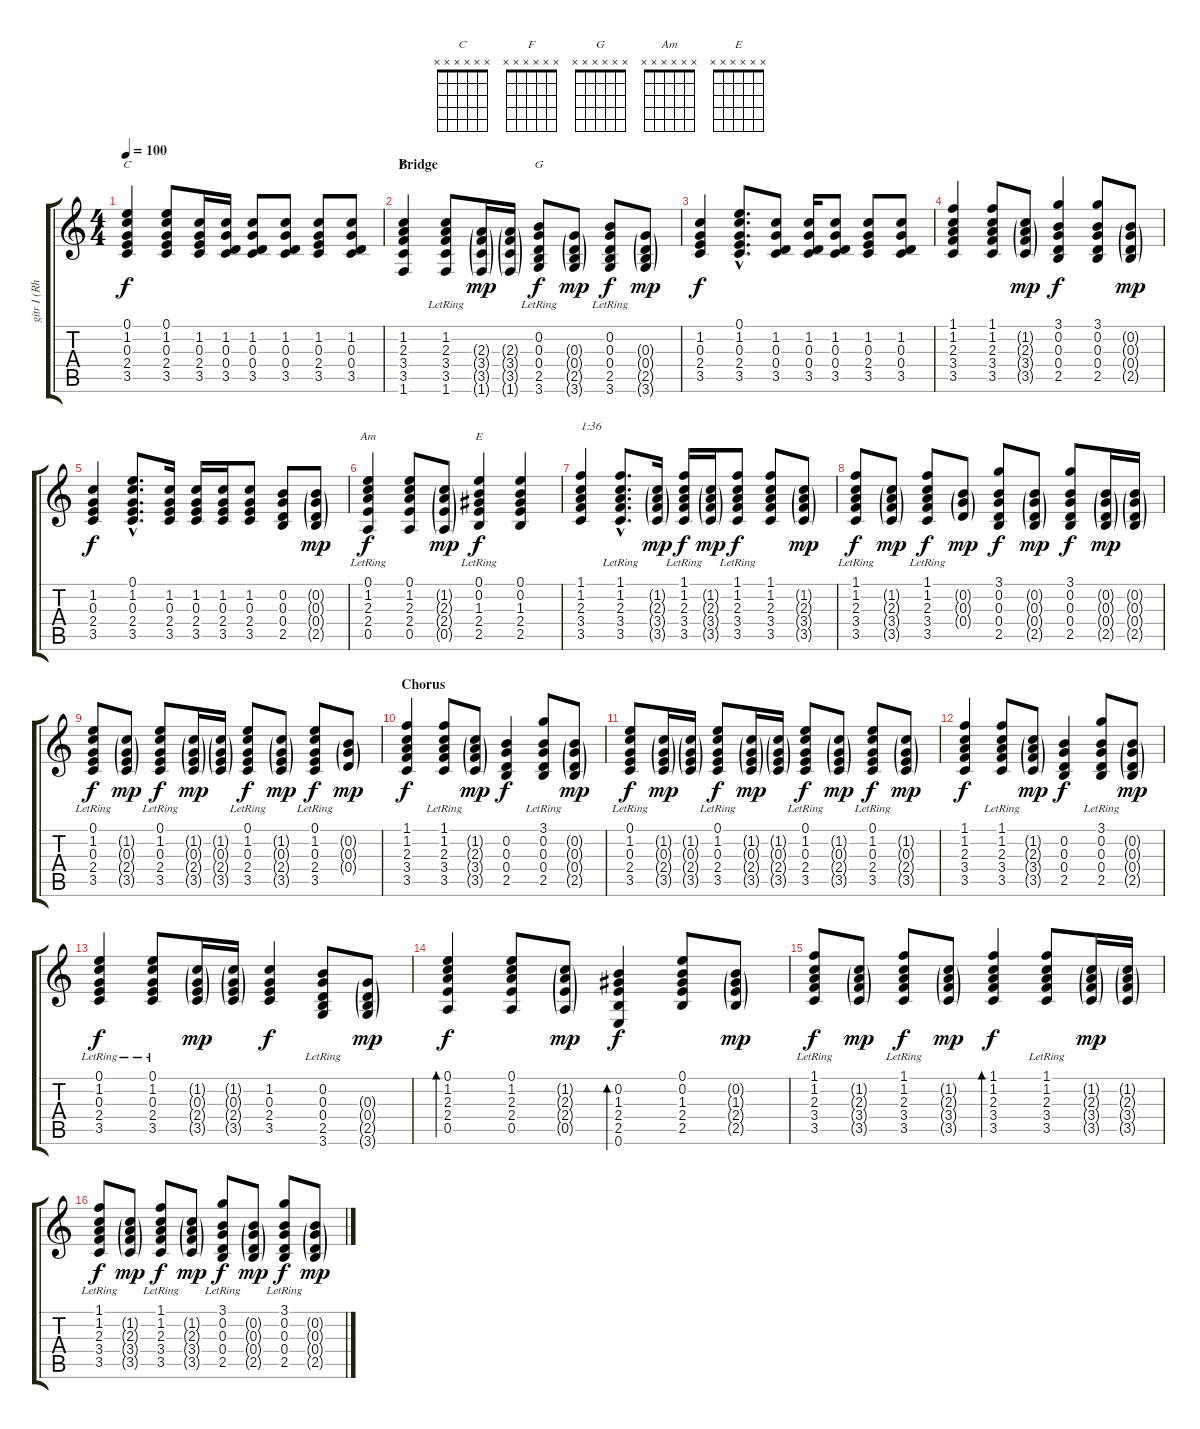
\track ("gitr I (Rhytm)" "gitr I (Rh") {instrument acousticguitarsteel}
\staff {score tabs}
\tuning (E4 B3 G3 D3 A2 E2) {hide}
\chord ("C" x x x x x x)
\chord ("F" x x x x x x)
\chord ("G" x x x x x x)
\chord ("Am" x x x x x x)
\chord ("E" x x x x x x)
\ts (4 4)
\tempo 100
\clef g2
\ks c
(0.1 1.2 0.3 2.4 3.5).4{ch "C" dy f} (0.1 1.2 0.3 2.4 3.5).8 (1.2 0.3 2.4 3.5).16 (1.2 0.3 0.4 3.5).16 (1.2 0.3 0.4 3.5).8 (1.2 0.3 0.4 3.5).8 (1.2 0.3 2.4 3.5).8 (1.2 0.3 0.4 3.5).8 |
\section ("" "Bridge")
(1.2 2.3 3.4 3.5 1.6).4{ch "F"} (1.2{lr} 2.3 3.4 3.5 1.6{lr}).8 (2.3{g} 3.4{g} 3.5{g} 1.6{g}).16{dy mp} (2.3{g} 3.4{g} 3.5{g} 1.6{g}).16 (0.2{lr} 0.3 0.4 2.5 3.6).8{ch "G" dy f} (0.3{g} 0.4{g} 2.5{g} 3.6{g}).8{dy mp} (0.2 0.3 0.4 2.5 3.6{lr}).8{dy f} (0.3{g} 0.4{g} 2.5{g} 3.6{g}).8{dy mp} |
(1.2 0.3 2.4 3.5).4{dy f} (0.1{hac} 1.2{hac} 0.3{hac} 2.4{hac} 3.5{hac}).8{d} (1.2 0.3 0.4 3.5).8 (1.2 0.3 0.4 3.5).16 (1.2 0.3 0.4 3.5).8 (1.2 0.3 2.4 3.5).8 (1.2 0.3 0.4 3.5).8 |
(1.1 1.2 2.3 3.4 3.5).4 (1.1 1.2 2.3 3.4 3.5).8 (1.2{g} 2.3{g} 3.4{g} 3.5{g}).8{dy mp} (3.1 0.2 0.3 0.4 2.5).4{dy f} (3.1 0.2 0.3 0.4 2.5).8 (0.2{g} 0.3{g} 0.4{g} 2.5{g}).8{dy mp} |
(1.2 0.3 2.4 3.5).4{dy f} (0.1{hac} 1.2{hac} 0.3{hac} 2.4{hac} 3.5{hac}).8{d} (1.2 0.3 2.4 3.5).16 (1.2 0.3 2.4 3.5).16 (1.2 0.3 2.4 3.5).16 (1.2 0.3 2.4 3.5).8 (0.2 0.3 0.4 2.5).8 (0.2{g} 0.3{g} 0.4{g} 2.5{g}).8{dy mp} |
(0.1 1.2 2.3 2.4{lr} 0.5{lr}).4{ch "Am" dy f} (0.1 1.2 2.3 2.4 0.5).8 (1.2{g} 2.3{g} 2.4{g} 0.5{g}).8{dy mp} (0.1 0.2 1.3 2.4 2.5{lr}).4{ch "E" dy f} (0.1 0.2 1.3 2.4 2.5).4 |
(1.1 1.2 2.3 3.4 3.5).4{txt "1:36"} (1.1{hac lr} 1.2{hac lr} 2.3{hac} 3.4{hac} 3.5{hac}).8{d} (1.2{g} 2.3{g} 3.4{g} 3.5{g}).16{dy mp} (1.1{lr} 1.2 2.3 3.4 3.5).16{dy f} (1.2{g} 2.3{g} 3.4{g} 3.5{g}).16{dy mp} (1.1{lr} 1.2 2.3 3.4 3.5).8{dy f} (1.1 1.2 2.3 3.4 3.5).8 (1.2{g} 2.3{g} 3.4{g} 3.5{g}).8{dy mp} |
(1.1{lr} 1.2 2.3 3.4 3.5).8{dy f} (1.2{g} 2.3{g} 3.4{g} 3.5{g}).8{dy mp} (1.1{lr} 1.2 2.3 3.4 3.5).8{dy f} (0.2{g} 0.3{g} 0.4{g}).8{dy mp} (3.1 0.2 0.3 0.4 2.5).8{dy f} (0.2{g} 0.3{g} 0.4{g} 2.5{g}).8{dy mp} (3.1 0.2 0.3 0.4 2.5).8{dy f} (0.2{g} 0.3{g} 0.4{g} 2.5{g}).16{dy mp} (0.2{g} 0.3{g} 0.4{g} 2.5{g}).16 |
(0.1{lr} 1.2 0.3 2.4 3.5).8{dy f} (1.2{g} 0.3{g} 2.4{g} 3.5{g}).8{dy mp} (0.1{lr} 1.2 0.3 2.4 3.5).8{dy f} (1.2{g} 0.3{g} 2.4{g} 3.5{g}).16{dy mp} (1.2{g} 0.3{g} 2.4{g} 3.5{g}).16 (0.1{lr} 1.2 0.3 2.4 3.5).8{dy f} (1.2{g} 0.3{g} 2.4{g} 3.5{g}).8{dy mp} (0.1{lr} 1.2 0.3 2.4 3.5).8{dy f} (0.2{g} 0.3{g} 0.4{g}).8{dy mp} |
\section ("" "Chorus")
(1.1 1.2 2.3 3.4 3.5).4{dy f} (1.1{lr} 1.2 2.3 3.4 3.5).8 (1.2{g} 2.3{g} 3.4{g} 3.5{g}).8{dy mp} (0.2 0.3 0.4 2.5).4{dy f} (3.1{lr} 0.2 0.3 0.4 2.5).8 (0.2{g} 0.3{g} 0.4{g} 2.5{g}).8{dy mp} |
(0.1{lr} 1.2 0.3 2.4 3.5).8{dy f} (1.2{g} 0.3{g} 2.4{g} 3.5{g}).16{dy mp} (1.2{g} 0.3{g} 2.4{g} 3.5{g}).16 (0.1{lr} 1.2 0.3 2.4 3.5).8{dy f} (1.2{g} 0.3{g} 2.4{g} 3.5{g}).16{dy mp} (1.2{g} 0.3{g} 2.4{g} 3.5{g}).16 (0.1{lr} 1.2 0.3 2.4 3.5).8{dy f} (1.2{g} 0.3{g} 2.4{g} 3.5{g}).8{dy mp} (0.1{lr} 1.2 0.3 2.4 3.5).8{dy f} (1.2{g} 0.3{g} 2.4{g} 3.5{g}).8{dy mp} |
(1.1 1.2 2.3 3.4 3.5).4{dy f} (1.1{lr} 1.2 2.3 3.4 3.5).8 (1.2{g} 2.3{g} 3.4{g} 3.5{g}).8{dy mp} (0.2 0.3 0.4 2.5).4{dy f} (3.1{lr} 0.2 0.3 0.4 2.5).8 (0.2{g} 0.3{g} 0.4{g} 2.5{g}).8{dy mp} |
(0.1{lr} 1.2 0.3 2.4 3.5).4{dy f} (0.1{lr} 1.2 0.3 2.4 3.5).8 (1.2{g} 0.3{g} 2.4{g} 3.5{g}).16{dy mp} (1.2{g} 0.3{g} 2.4{g} 3.5{g}).16 (1.2 0.3 2.4 3.5).4{dy f} (0.2{lr} 0.3 0.4 2.5 3.6).8 (0.3{g} 0.4{g} 2.5{g} 3.6{g}).8{dy mp} |
(0.1 1.2 2.3 2.4 0.5).4{bd 120 dy f} (0.1 1.2 2.3 2.4 0.5).8 (1.2{g} 2.3{g} 2.4{g} 0.5{g}).8{dy mp} (0.2 1.3 2.4 2.5 0.6).4{bd 120 dy f} (0.1 0.2 1.3 2.4 2.5).8 (0.2{g} 1.3{g} 2.4{g} 2.5{g}).8{dy mp} |
(1.1{lr} 1.2 2.3 3.4 3.5).8{dy f} (1.2{g} 2.3{g} 3.4{g} 3.5{g}).8{dy mp} (1.1{lr} 1.2 2.3 3.4 3.5).8{dy f} (1.2{g} 2.3{g} 3.4{g} 3.5{g}).8{dy mp} (1.1 1.2 2.3 3.4 3.5).4{bd 120 dy f} (1.1{lr} 1.2 2.3 3.4 3.5).8 (1.2{g} 2.3{g} 3.4{g} 3.5{g}).16{dy mp} (1.2{g} 2.3{g} 3.4{g} 3.5{g}).16 |
(1.1{lr} 1.2 2.3 3.4 3.5).8{dy f} (1.2{g} 2.3{g} 3.4{g} 3.5{g}).8{dy mp} (1.1{lr} 1.2 2.3 3.4 3.5).8{dy f} (1.2{g} 2.3{g} 3.4{g} 3.5{g}).8{dy mp} (3.1{lr} 0.2 0.3 0.4 2.5).8{dy f} (0.2{g} 0.3{g} 0.4{g} 2.5{g}).8{dy mp} (3.1{lr} 0.2 0.3 0.4 2.5).8{dy f} (0.2{g} 0.3{g} 0.4{g} 2.5{g}).8{dy mp}
